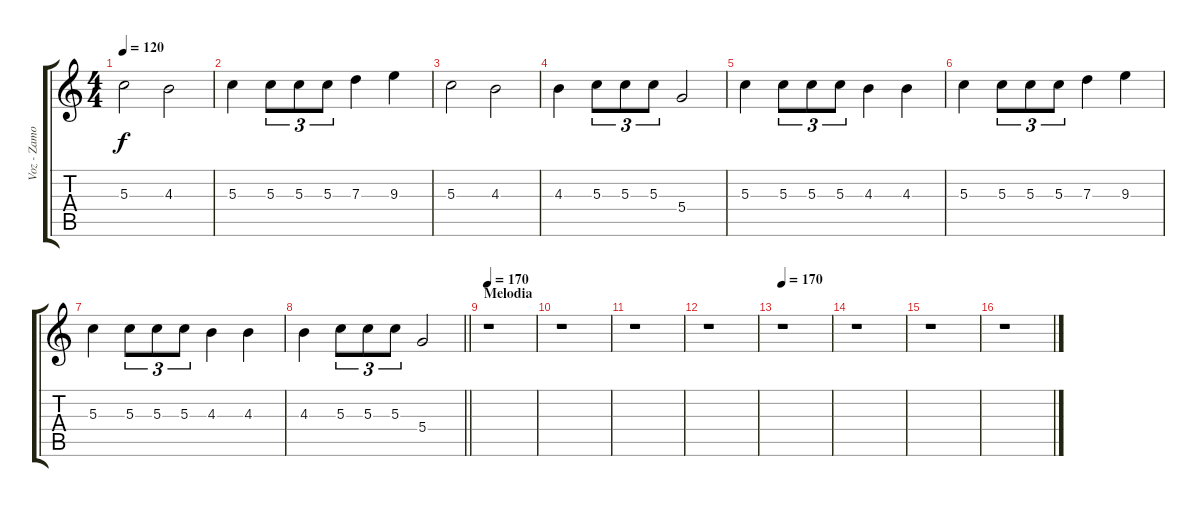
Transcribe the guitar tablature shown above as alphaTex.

\track ("Voz - Zamora" "Voz - Zamo") {instrument acousticguitarsteel}
\staff {score tabs}
\tuning (E4 B3 G3 D3 A2 E2) {hide}
\ts (4 4)
\tempo 120
\clef g2
\ks c
5.3.2{dy f} 4.3.2 |
5.3.4 5.3.8{tu (3 2)} 5.3.8{tu (3 2)} 5.3.8{tu (3 2)} 7.3.4 9.3.4 |
5.3.2 4.3.2 |
4.3.4 5.3.8{tu (3 2)} 5.3.8{tu (3 2)} 5.3.8{tu (3 2)} 5.4.2 |
5.3.4 5.3.8{tu (3 2)} 5.3.8{tu (3 2)} 5.3.8{tu (3 2)} 4.3.4 4.3.4 |
5.3.4 5.3.8{tu (3 2)} 5.3.8{tu (3 2)} 5.3.8{tu (3 2)} 7.3.4 9.3.4 |
5.3.4 5.3.8{tu (3 2)} 5.3.8{tu (3 2)} 5.3.8{tu (3 2)} 4.3.4 4.3.4 |
\barLineRight lightlight
4.3.4 5.3.8{tu (3 2)} 5.3.8{tu (3 2)} 5.3.8{tu (3 2)} 5.4.2 |
\section ("" "Melodia")
\tempo 170
r.1 |
r.1 |
r.1 |
r.1 |
\tempo 170
r.1 |
r.1 |
r.1 |
r.1
